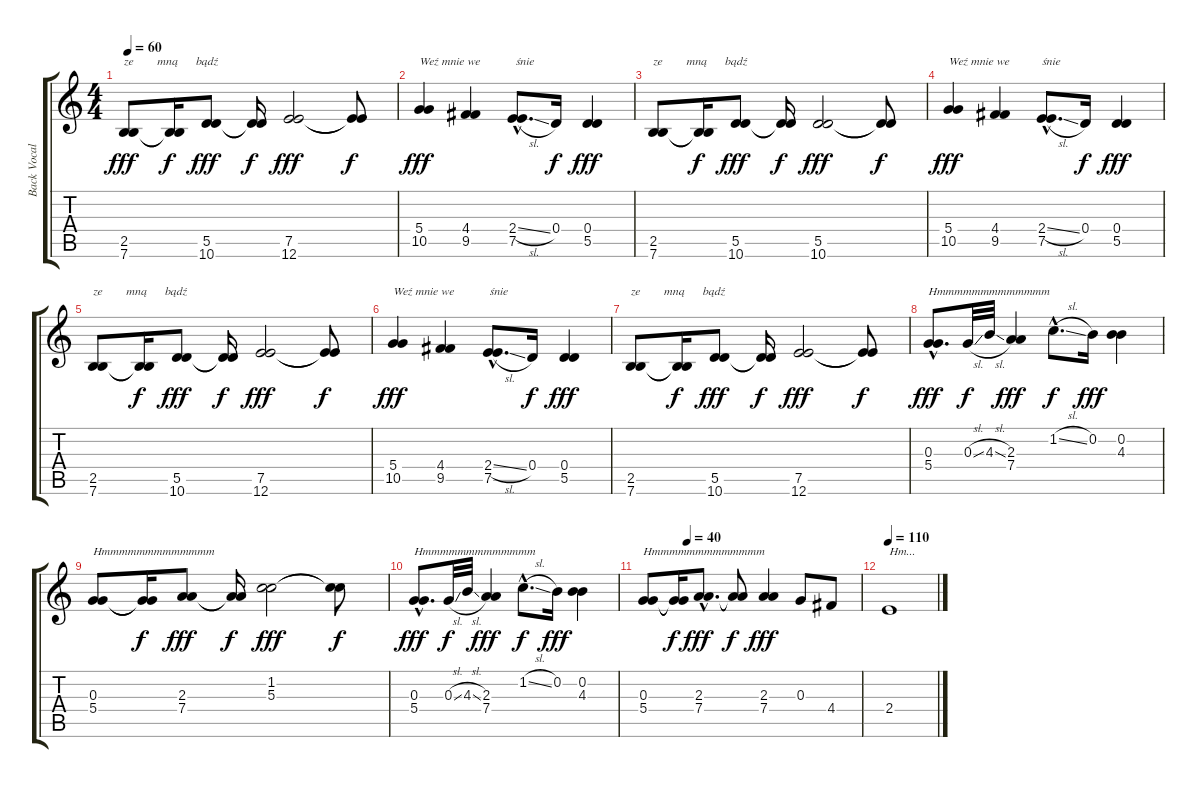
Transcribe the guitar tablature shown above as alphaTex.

\track ("Back Vocal" "Back Vocal") {instrument electricguitarjazz}
\staff {score tabs}
\tuning (E4 B3 G3 D3 A2 E2) {hide}
\ts (4 4)
\tempo 60
\clef g2
\ks c
(2.5 7.6).8{txt "ze        mną      bądź" dy fff} (2.5{t} 7.6{t}).16{dy f} (5.5 10.6).8{dy fff} (5.5{t} 10.6{t}).16{dy f} (7.5 12.6).2{dy fff} (7.5{t} 12.6{t}).8{dy f} |
(5.4 10.5).4{txt "Weź mnie we            śnie  " dy fff} (4.4 9.5).4 (2.4{sl hac} 7.5{hac}).8{d} 0.4.16{dy f} (0.4 5.5).4{dy fff} |
(2.5 7.6).8{txt "ze        mną      bądź"} (2.5{t} 7.6{t}).16{dy f} (5.5 10.6).8{dy fff} (5.5{t} 10.6{t}).16{dy f} (5.5 10.6).2{dy fff} (5.5{t} 10.6{t}).8{dy f} |
(5.4 10.5).4{txt "Weź mnie we           śnie" dy fff} (4.4 9.5).4 (2.4{sl hac} 7.5{hac}).8{d} 0.4.16{dy f} (0.4 5.5).4{dy fff} |
(2.5 7.6).8{txt "ze        mną      bądź"} (2.5{t} 7.6{t}).16{dy f} (5.5 10.6).8{dy fff} (5.5{t} 10.6{t}).16{dy f} (7.5 12.6).2{dy fff} (7.5{t} 12.6{t}).8{dy f} |
(5.4 10.5).4{txt "Weź mnie we            śnie" dy fff} (4.4 9.5).4 (2.4{sl hac} 7.5{hac}).8{d} 0.4.16{dy f} (0.4 5.5).4{dy fff} |
(2.5 7.6).8{txt "ze        mną      bądź"} (2.5{t} 7.6{t}).16{dy f} (5.5 10.6).8{dy fff} (5.5{t} 10.6{t}).16{dy f} (7.5 12.6).2{dy fff} (7.5{t} 12.6{t}).8{dy f} |
(0.3{hac} 5.4{hac}).8{d txt "Hmmmmmmmmmmmmm" dy fff} 0.3{sl}.32{dy f} 4.3{sl}.32 (2.3 7.4).4{dy fff} 1.2{sl hac}.8{d dy f} 0.2.16{dy fff} (0.2 4.3).4 |
(0.3 5.4).8{txt "Hmmmmmmmmmmmmm"} (0.3{t} 5.4{t}).16{dy f} (2.3 7.4).8{dy fff} (2.3{t} 7.4{t}).16{dy f} (1.2 5.3).2{dy fff} (1.2{t} 5.3{t}).8{dy f} |
(0.3{hac} 5.4{hac}).8{d txt "Hmmmmmmmmmmmmm" dy fff} 0.3{sl}.32{dy f} 4.3{sl}.32 (2.3 7.4).4{dy fff} 1.2{sl hac}.8{d dy f} 0.2.16{dy fff} (0.2 4.3).4 |
\tempo (40 0.1875)
(0.3 5.4).8{txt "Hmmmmmmmmmmmmm"} (0.3{t} 5.4{t}).16{dy f} (2.3{hac} 7.4{hac}).8{d dy fff} (2.3{t} 7.4{t}).8{dy f} (2.3 7.4).4{dy fff} 0.3.8 4.4.8 |
\tempo 110
2.4.1{txt "Hm..."}
